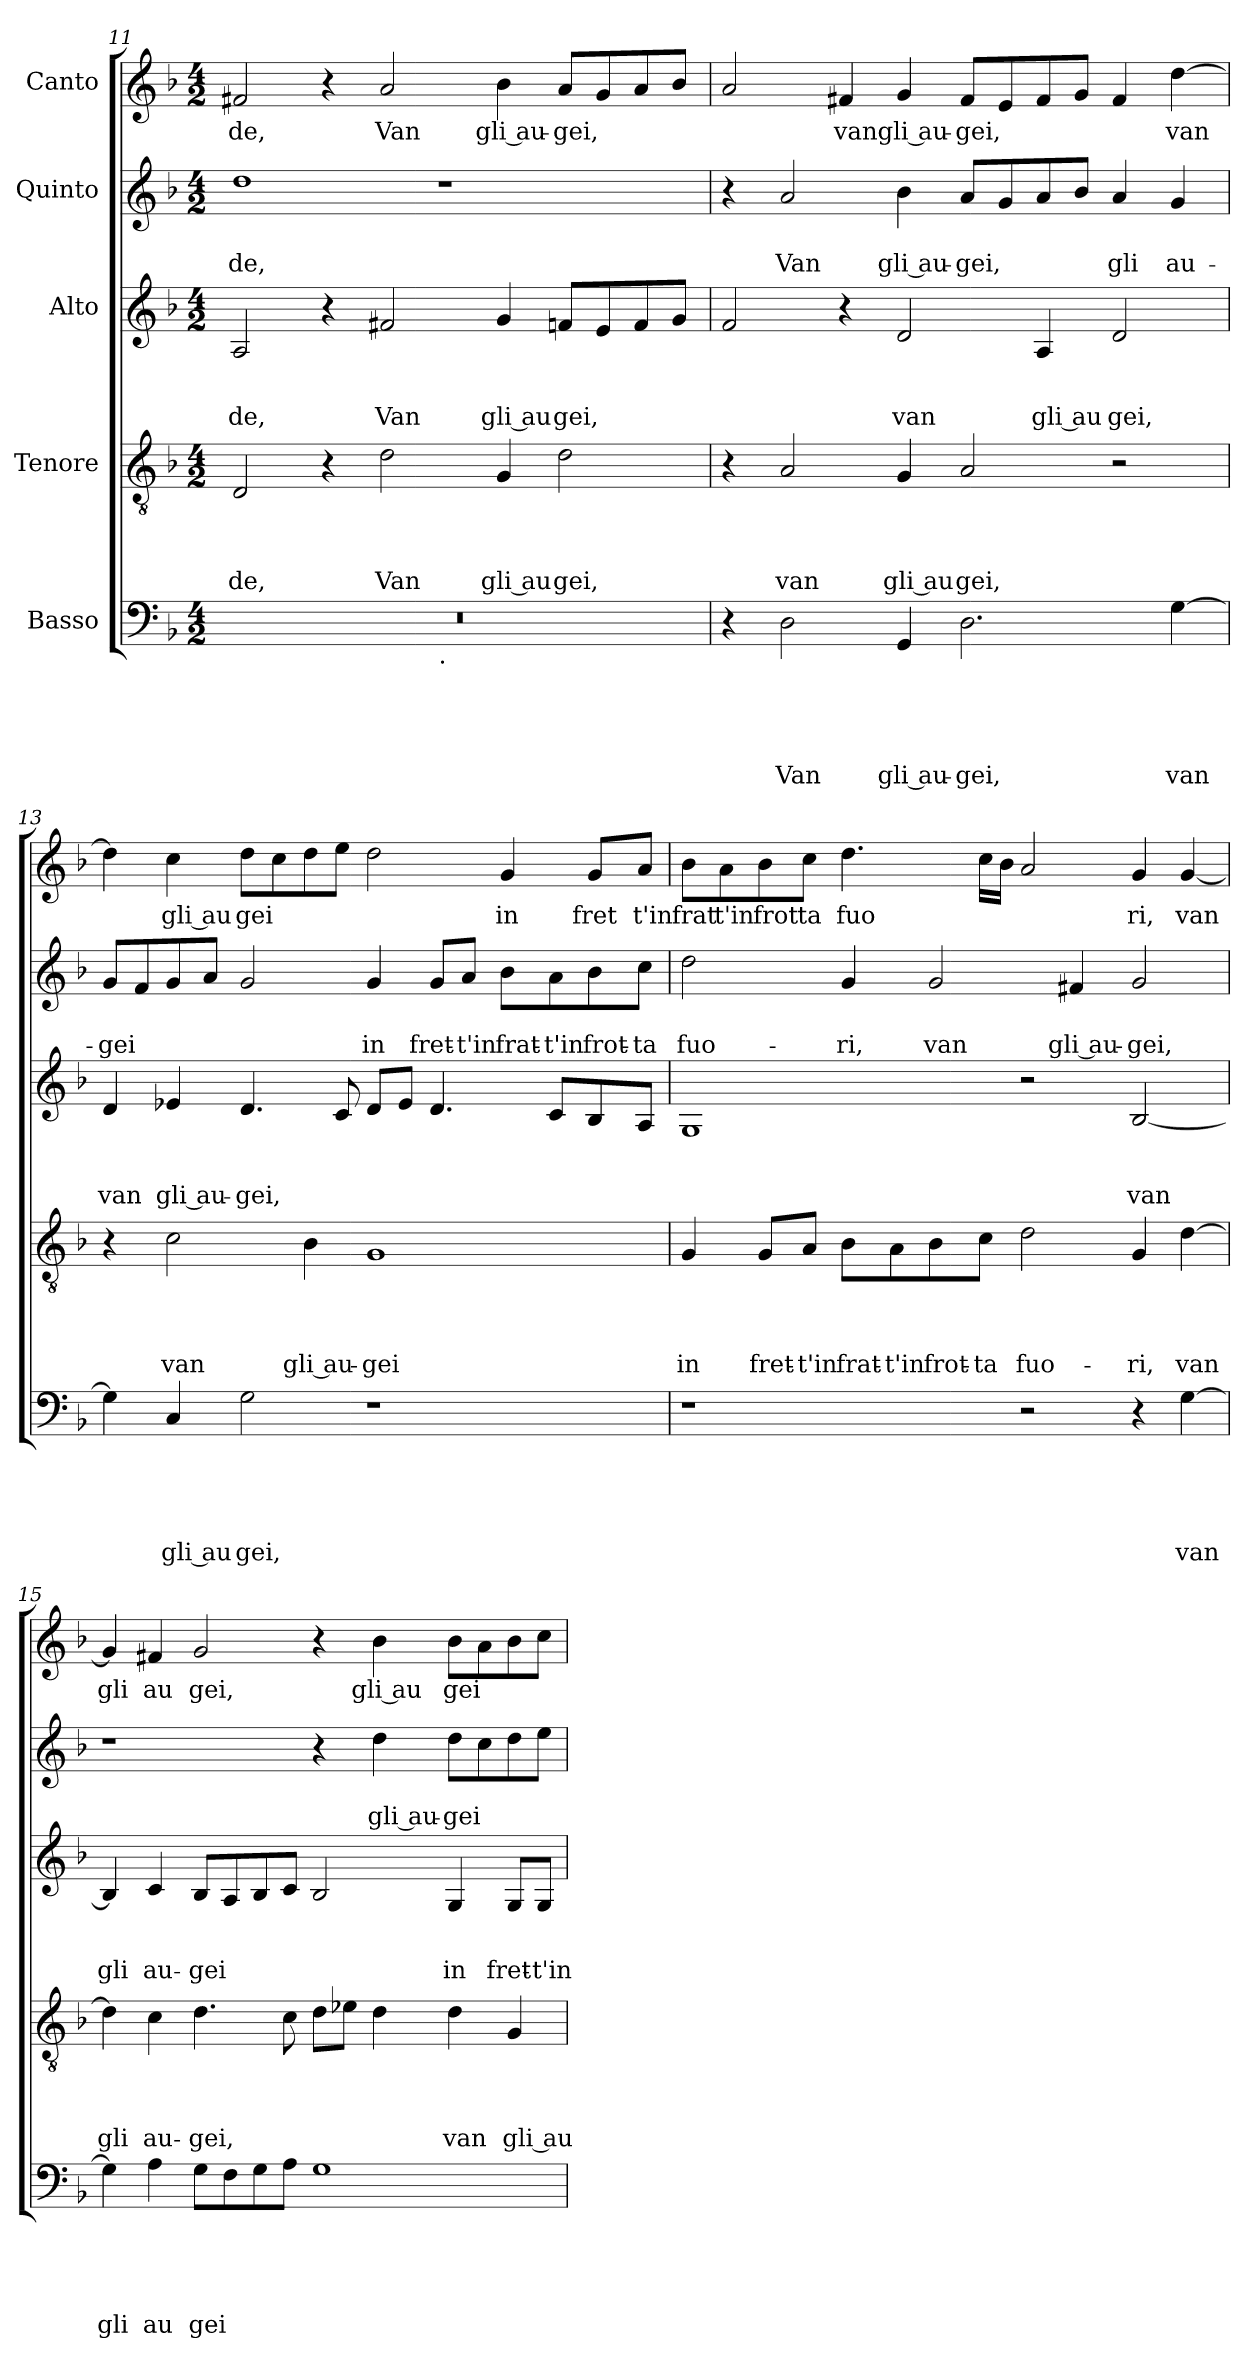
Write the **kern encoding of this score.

**kern	**text	**text	**text	**text	**text	**kern	**text	**text	**text	**text	**kern	**text	**text	**text	**kern	**text	**text	**kern	**text
*part5	*part5	*part5	*part5	*part5	*part5	*part4	*part4	*part4	*part4	*part4	*part3	*part3	*part3	*part3	*part2	*part2	*part2	*part1	*part1
*staff5	*staff5	*staff5	*staff5	*staff5	*staff5	*staff4	*staff4	*staff4	*staff4	*staff4	*staff3	*staff3	*staff3	*staff3	*staff2	*staff2	*staff2	*staff1	*staff1
*I"Basso	*	*	*	*	*	*I"Tenore	*	*	*	*	*I"Alto	*	*	*	*I"Quinto	*	*	*I"Canto	*
*clefF4	*	*	*	*	*	*clefGv2	*	*	*	*	*clefG2	*	*	*	*clefG2	*	*	*clefG2	*
*ITrd1c2	*	*	*	*	*	*	*	*	*	*	*	*	*	*	*	*	*	*	*
*k[b-e-a-]	*	*	*	*	*	*k[b-]	*	*	*	*	*k[b-]	*	*	*	*k[b-]	*	*	*k[b-]	*
*E-:	*	*	*	*	*	*F:	*	*	*	*	*F:	*	*	*	*F:	*	*	*F:	*
*M4/2	*	*	*	*	*	*M4/2	*	*	*	*	*M4/2	*	*	*	*M4/2	*	*	*M4/2	*
=11	=11	=11	=11	=11	=11	=11	=11	=11	=11	=11	=11	=11	=11	=11	=11	=11	=11	=11	=11
!	!	!	!	!	!	!	!	!	!	!LO:LY:b	!	!	!	!LO:LY:b	!	!	!LO:LY:b	!	!LO:LY:b
*^	*	*	*	*	*	*	*	*	*	*	*	*	*	*	*	*	*	*	*
0r	1ryy	.	.	.	.	.	2D/	.	.	.	de,	2A/	.	.	de,	1dd	.	-de,	2f#X/	-de,
.	.	.	.	.	.	.	4r	.	.	.	.	4r	.	.	.	.	.	.	4r	.
!	!	!	!	!	!	!	!	!	!	!	!LO:LY:b	!	!	!	!LO:LY:b	!	!	!	!	!LO:LY:b
.	.	.	.	.	.	.	2d\	.	.	.	Van	2f#X/	.	.	Van	.	.	.	2a/	Van
!	!LO:TX:b:t=.	!	!	!	!	!	!	!	!	!	!	!	!	!	!	!	!	!	!	!
.	1ryy	.	.	.	.	.	.	.	.	.	.	.	.	.	.	1r	.	.	.	.
!	!	!	!	!	!	!	!	!	!	!	!LO:LY:b:rj	!	!	!	!LO:LY:b:rj	!	!	!	!	!LO:LY:b:rj
.	.	.	.	.	.	.	4G/	.	.	.	gli au	4g/	.	.	gli au	.	.	.	4b-\	gli au-
!	!	!	!	!	!	!	!	!	!	!	!LO:LY:b	!	!	!	!LO:LY:b	!	!	!	!	!LO:LY:b
.	.	.	.	.	.	.	2d\	.	.	.	gei,	8fn/L	.	.	gei,	.	.	.	8a/L	-gei,
.	.	.	.	.	.	.	.	.	.	.	.	8e/	.	.	.	.	.	.	8g/	.
.	.	.	.	.	.	.	.	.	.	.	.	8f/	.	.	.	.	.	.	8a/	.
.	.	.	.	.	.	.	.	.	.	.	.	8g/J	.	.	.	.	.	.	8b-/J	.
*v	*v	*	*	*	*	*	*	*	*	*	*	*	*	*	*	*	*	*	*	*
=12	=12	=12	=12	=12	=12	=12	=12	=12	=12	=12	=12	=12	=12	=12	=12	=12	=12	=12	=12
4r	.	.	.	.	.	4r	.	.	.	.	2f/	.	.	.	4r	.	.	2a/	.
!	!	!	!	!	!LO:LY:b	!	!	!	!	!LO:LY:b	!	!	!	!	!	!	!LO:LY:b	!	!
2C\	.	.	.	.	Van	2A/	.	.	.	van	.	.	.	.	2a/	.	Van	.	.
!	!	!	!	!	!	!	!	!	!	!	!	!	!	!	!	!	!	!	!LO:LY:b
.	.	.	.	.	.	.	.	.	.	.	4r	.	.	.	.	.	.	4f#X/	van
!	!	!	!	!	!LO:LY:b:rj	!	!	!	!	!LO:LY:b:rj	!	!	!	!LO:LY:b	!	!	!LO:LY:b:rj	!	!LO:LY:b:rj
4FF/	.	.	.	.	gli au-	4G/	.	.	.	gli au	2d/	.	.	van	4b-\	.	gli au-	4g/	gli au-
!	!	!	!	!	!LO:LY:b	!	!	!	!	!LO:LY:b	!	!	!	!	!	!	!LO:LY:b	!	!LO:LY:b
2.C\	.	.	.	.	-gei,	2A/	.	.	.	gei,	.	.	.	.	8a/L	.	-gei,	8f#/L	-gei,
.	.	.	.	.	.	.	.	.	.	.	.	.	.	.	8g/	.	.	8e/	.
!	!	!	!	!	!	!	!	!	!	!	!	!	!	!LO:LY:b:rj	!	!	!	!	!
.	.	.	.	.	.	.	.	.	.	.	4A/	.	.	gli au	8a/	.	.	8f#/	.
.	.	.	.	.	.	.	.	.	.	.	.	.	.	.	8b-/J	.	.	8g/J	.
!	!	!	!	!	!	!	!	!	!	!	!	!	!	!LO:LY:b	!	!	!LO:LY:b	!	!
.	.	.	.	.	.	2r	.	.	.	.	2d/	.	.	gei,	4a/	.	gli	4f#/	.
!	!	!	!	!	!LO:LY:b	!	!	!	!	!	!	!	!	!	!	!	!LO:LY:b	!	!LO:LY:b
[>4F\	.	.	.	.	van	.	.	.	.	.	.	.	.	.	4g/	.	au-	[>4dd\	van
!!LO:PB:g=z
=13	=13	=13	=13	=13	=13	=13	=13	=13	=13	=13	=13	=13	=13	=13	=13	=13	=13	=13	=13
!	!	!	!	!	!	!	!	!	!	!	!	!	!	!LO:LY:b	!	!	!LO:LY:b	!	!
4F\]	.	.	.	.	.	4r	.	.	.	.	4d/	.	.	van	8g/L	.	-gei	4dd\]	.
.	.	.	.	.	.	.	.	.	.	.	.	.	.	.	8f/	.	.	.	.
!	!	!	!	!	!LO:LY:b:rj	!	!	!	!	!LO:LY:b	!	!	!	!LO:LY:b:rj	!	!	!	!	!LO:LY:b:rj
4BB-/	.	.	.	.	gli au	2c\	.	.	.	van	4e-X/	.	.	gli au-	8g/	.	.	4cc\	gli au
.	.	.	.	.	.	.	.	.	.	.	.	.	.	.	8a/J	.	.	.	.
!	!	!	!	!	!LO:LY:b	!	!	!	!	!	!	!	!	!LO:LY:b	!	!	!	!	!LO:LY:b
2F\	.	.	.	.	gei,	.	.	.	.	.	4.d/	.	.	-gei,	2g/	.	.	8dd\L	gei
.	.	.	.	.	.	.	.	.	.	.	.	.	.	.	.	.	.	8cc\	.
!	!	!	!	!	!	!	!	!	!	!LO:LY:b:rj	!	!	!	!	!	!	!	!	!
.	.	.	.	.	.	4B-\	.	.	.	gli au-	.	.	.	.	.	.	.	8dd\	.
.	.	.	.	.	.	.	.	.	.	.	8c/	.	.	.	.	.	.	8ee\J	.
!	!	!	!	!	!	!	!	!	!	!LO:LY:b	!	!	!	!	!	!	!LO:LY:b	!	!
1r	.	.	.	.	.	1G	.	.	.	-gei	8d/L	.	.	.	4g/	.	in	2dd\	.
.	.	.	.	.	.	.	.	.	.	.	8e-/J	.	.	.	.	.	.	.	.
!	!	!	!	!	!	!	!	!	!	!	!	!	!	!	!	!	!LO:LY:b	!	!
.	.	.	.	.	.	.	.	.	.	.	4.d/	.	.	.	8g/L	.	fret-	.	.
!	!	!	!	!	!	!	!	!	!	!	!	!	!	!	!	!	!LO:LY:b	!	!
.	.	.	.	.	.	.	.	.	.	.	.	.	.	.	8a/J	.	-t'in	.	.
!	!	!	!	!	!	!	!	!	!	!	!	!	!	!	!	!	!LO:LY:b	!	!LO:LY:b
.	.	.	.	.	.	.	.	.	.	.	.	.	.	.	8b-\L	.	frat-	4g/	in
!	!	!	!	!	!	!	!	!	!	!	!	!	!	!	!	!	!LO:LY:b	!	!
.	.	.	.	.	.	.	.	.	.	.	8c/L	.	.	.	8a\	.	-t'in	.	.
!	!	!	!	!	!	!	!	!	!	!	!	!	!	!	!	!	!LO:LY:b	!	!LO:LY:b
.	.	.	.	.	.	.	.	.	.	.	8B-/	.	.	.	8b-\	.	frot-	8g/L	fret
!	!	!	!	!	!	!	!	!	!	!	!	!	!	!	!	!	!LO:LY:b	!	!LO:LY:b
.	.	.	.	.	.	.	.	.	.	.	8A/J	.	.	.	8cc\J	.	-ta	8a/J	t'in
=14	=14	=14	=14	=14	=14	=14	=14	=14	=14	=14	=14	=14	=14	=14	=14	=14	=14	=14	=14
!	!	!	!	!	!	!	!	!	!	!LO:LY:b	!	!	!	!	!	!	!LO:LY:b	!	!LO:LY:b
1r	.	.	.	.	.	4G/	.	.	.	in	1G	.	.	.	2dd\	.	fuo-	8b-\L	frat
!	!	!	!	!	!	!	!	!	!	!	!	!	!	!	!	!	!	!	!LO:LY:b
.	.	.	.	.	.	.	.	.	.	.	.	.	.	.	.	.	.	8a\	t'in
!	!	!	!	!	!	!	!	!	!	!LO:LY:b	!	!	!	!	!	!	!	!	!LO:LY:b
.	.	.	.	.	.	8G/L	.	.	.	fret-	.	.	.	.	.	.	.	8b-\	frot
!	!	!	!	!	!	!	!	!	!	!LO:LY:b	!	!	!	!	!	!	!	!	!LO:LY:b
.	.	.	.	.	.	8A/J	.	.	.	-t'in	.	.	.	.	.	.	.	8cc\J	ta
!	!	!	!	!	!	!	!	!	!	!LO:LY:b	!	!	!	!	!	!	!LO:LY:b	!	!LO:LY:b
.	.	.	.	.	.	8B-\L	.	.	.	frat-	.	.	.	.	4g/	.	-ri,	4.dd\	fuo
!	!	!	!	!	!	!	!	!	!	!LO:LY:b	!	!	!	!	!	!	!	!	!
.	.	.	.	.	.	8A\	.	.	.	-t'in	.	.	.	.	.	.	.	.	.
!	!	!	!	!	!	!	!	!	!	!LO:LY:b	!	!	!	!	!	!	!LO:LY:b	!	!
.	.	.	.	.	.	8B-\	.	.	.	frot-	.	.	.	.	2g/	.	van	.	.
!	!	!	!	!	!	!	!	!	!	!LO:LY:b	!	!	!	!	!	!	!	!	!
.	.	.	.	.	.	8c\J	.	.	.	-ta	.	.	.	.	.	.	.	16cc\LL	.
.	.	.	.	.	.	.	.	.	.	.	.	.	.	.	.	.	.	16b-\JJ	.
!	!	!	!	!	!	!	!	!	!	!LO:LY:b	!	!	!	!	!	!	!	!	!
2r	.	.	.	.	.	2d\	.	.	.	fuo-	2r	.	.	.	.	.	.	2a/	.
!	!	!	!	!	!	!	!	!	!	!	!	!	!	!	!	!	!LO:LY:b:rj	!	!
.	.	.	.	.	.	.	.	.	.	.	.	.	.	.	4f#X/	.	gli au-	.	.
!	!	!	!	!	!	!	!	!	!	!LO:LY:b	!	!	!	!LO:LY:b	!	!	!LO:LY:b	!	!LO:LY:b
4r	.	.	.	.	.	4G/	.	.	.	-ri,	[<2B-/	.	.	van	2g/	.	-gei,	4g/	ri,
!	!	!	!	!	!LO:LY:b	!	!	!	!	!LO:LY:b	!	!	!	!	!	!	!	!	!LO:LY:b
[>4F\	.	.	.	.	van	[>4d\	.	.	.	van	.	.	.	.	.	.	.	[<4g/	van
=15	=15	=15	=15	=15	=15	=15	=15	=15	=15	=15	=15	=15	=15	=15	=15	=15	=15	=15	=15
!	!	!	!	!	!LO:LY:b	!	!	!	!	!LO:LY:b	!	!	!	!LO:LY:b	!	!	!	!	!LO:LY:b
4F\]	.	.	.	.	gli	4d\]	.	.	.	gli	4B-/]	.	.	gli	1r	.	.	4g/]	gli
!	!	!	!	!	!LO:LY:b	!	!	!	!	!LO:LY:b	!	!	!	!LO:LY:b	!	!	!	!	!LO:LY:b
(4G\	.	.	.	.	au	4c\	.	.	.	au-	4c/	.	.	au-	.	.	.	4f#X/	au
!	!	!	!	!	!LO:LY:b	!	!	!	!	!LO:LY:b	!	!	!	!LO:LY:b	!	!	!	!	!LO:LY:b
8F\L	.	.	.	.	gei	4.d\	.	.	.	-gei,	8B-/L	.	.	-gei	.	.	.	2g/	gei,
8E-\	.	.	.	.	.	.	.	.	.	.	8A/	.	.	.	.	.	.	.	.
8F\	.	.	.	.	.	.	.	.	.	.	8B-/	.	.	.	.	.	.	.	.
8G\J	.	.	.	.	.	8c\	.	.	.	.	8c/J	.	.	.	.	.	.	.	.
1F	.	.	.	.	.	8d\L	.	.	.	.	2B-/	.	.	.	4r	.	.	4r	.
.	.	.	.	.	.	8e-X\J	.	.	.	.	.	.	.	.	.	.	.	.	.
!	!	!	!	!	!	!	!	!	!	!	!	!	!	!	!	!	!LO:LY:b:rj	!	!LO:LY:b:rj
.	.	.	.	.	.	4d\	.	.	.	.	.	.	.	.	4dd\	.	gli au-	4b-\	gli au
!	!	!	!	!	!	!	!	!	!	!LO:LY:b	!	!	!	!LO:LY:b	!	!	!LO:LY:b	!	!LO:LY:b
.	.	.	.	.	.	4d\	.	.	.	van	4G/	.	.	in	8dd\L	.	-gei	8b-\L	gei
.	.	.	.	.	.	.	.	.	.	.	.	.	.	.	8cc\	.	.	8a\	.
!	!	!	!	!	!	!	!	!	!	!LO:LY:b:rj	!	!	!	!LO:LY:b	!	!	!	!	!
.	.	.	.	.	.	4G/	.	.	.	gli au-	8G/L	.	.	fret-	8dd\	.	.	8b-\	.
!	!	!	!	!	!	!	!	!	!	!	!	!	!	!LO:LY:b	!	!	!	!	!
.	.	.	.	.	.	.	.	.	.	.	8G/J	.	.	-t'in	8ee\J	.	.	8cc\J	.
=	=	=	=	=	=	=	=	=	=	=	=	=	=	=	=	=	=	=	=
*-	*-	*-	*-	*-	*-	*-	*-	*-	*-	*-	*-	*-	*-	*-	*-	*-	*-	*-	*-
